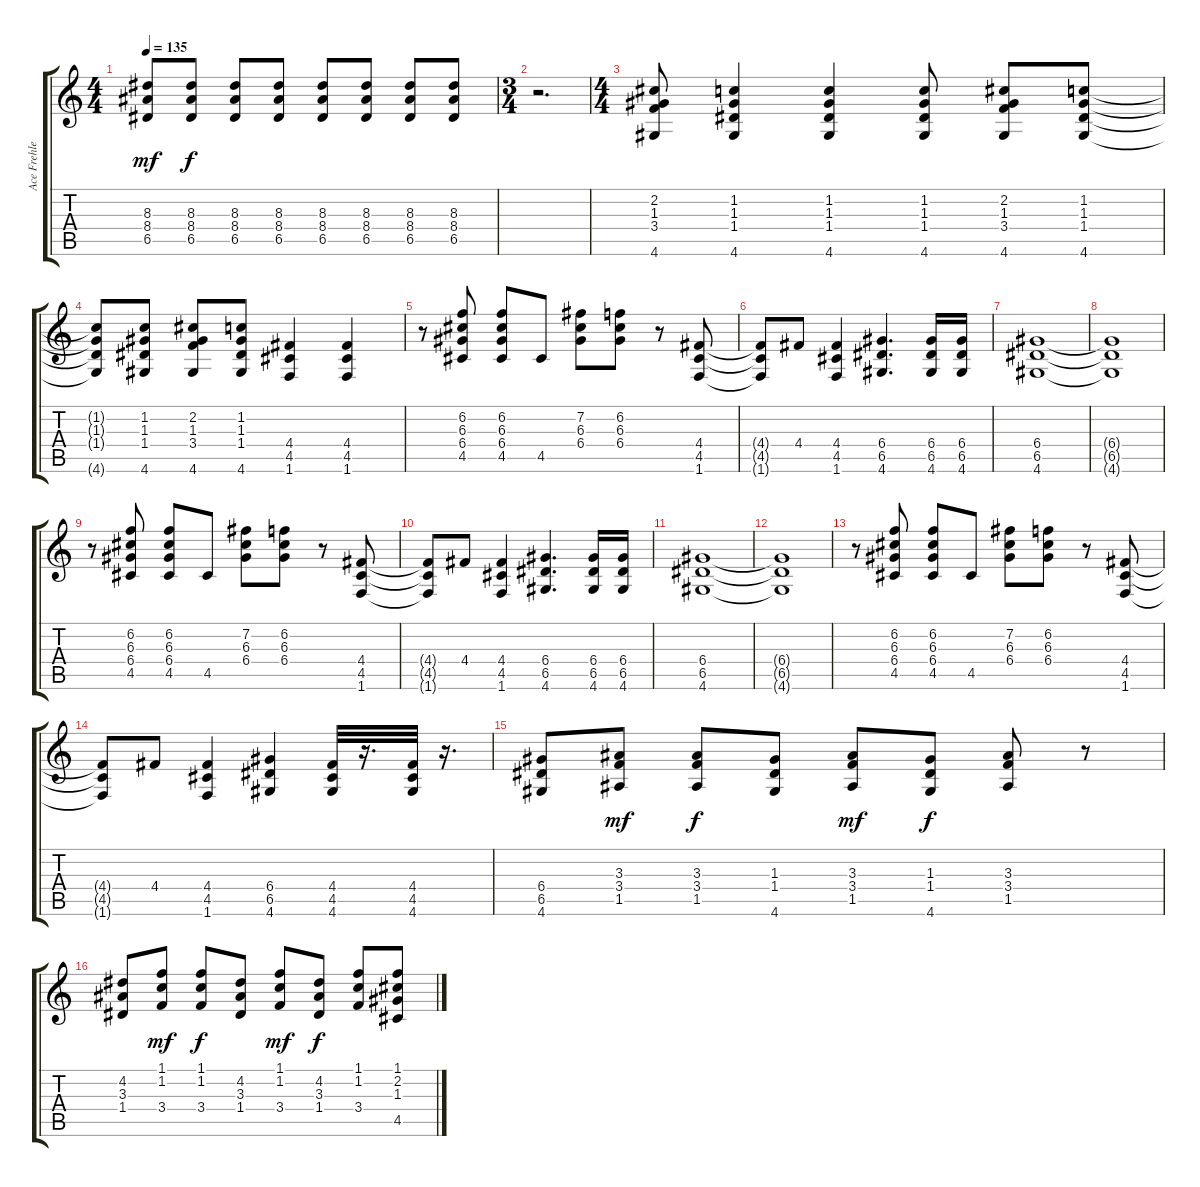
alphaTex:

\track ("Ace Frehley" "Ace Frehle") {instrument distortionguitar}
\staff {score tabs}
\tuning (E4 B3 G3 D3 A2 E2) {hide}
\ts (4 4)
\tempo 135
\clef g2
\ks c
(8.3 8.4 6.5).8{dy mf} (8.3 8.4 6.5).8{dy f} (8.3 8.4 6.5).8 (8.3 8.4 6.5).8 (8.3 8.4 6.5).8 (8.3 8.4 6.5).8 (8.3 8.4 6.5).8 (8.3 8.4 6.5).8 |
\ts (3 4)
r.2{d} |
\ts (4 4)
(2.2 1.3 3.4 4.6).8 (1.2 1.3 1.4 4.6).4 (1.2 1.3 1.4 4.6).4 (1.2 1.3 1.4 4.6).8 (2.2 1.3 3.4 4.6).8 (1.2 1.3 1.4 4.6).8 |
(1.2{t} 1.3{t} 1.4{t} 4.6{t}).8 (1.2 1.3 1.4 4.6).8 (2.2 1.3 3.4 4.6).8 (1.2 1.3 1.4 4.6).8 (4.4 4.5 1.6).4 (4.4 4.5 1.6).4 |
r.8 (6.2 6.3 6.4 4.5).8 (6.2 6.3 6.4 4.5).8 4.5.8 (7.2 6.3 6.4).8 (6.2 6.3 6.4).8 r.8 (4.4 4.5 1.6).8 |
(4.4{t} 4.5{t} 1.6{t}).8 4.4.8 (4.4 4.5 1.6).4 (6.4 6.5 4.6).4{d} (6.4 6.5 4.6).16 (6.4 6.5 4.6).16 |
(6.4 6.5 4.6).1 |
(6.4{t} 6.5{t} 4.6{t}).1 |
r.8 (6.2 6.3 6.4 4.5).8 (6.2 6.3 6.4 4.5).8 4.5.8 (7.2 6.3 6.4).8 (6.2 6.3 6.4).8 r.8 (4.4 4.5 1.6).8 |
(4.4{t} 4.5{t} 1.6{t}).8 4.4.8 (4.4 4.5 1.6).4 (6.4 6.5 4.6).4{d} (6.4 6.5 4.6).16 (6.4 6.5 4.6).16 |
(6.4 6.5 4.6).1 |
(6.4{t} 6.5{t} 4.6{t}).1 |
r.8 (6.2 6.3 6.4 4.5).8 (6.2 6.3 6.4 4.5).8 4.5.8 (7.2 6.3 6.4).8 (6.2 6.3 6.4).8 r.8 (4.4 4.5 1.6).8 |
(4.4{t} 4.5{t} 1.6{t}).8 4.4.8 (4.4 4.5 1.6).4 (6.4 6.5 4.6).4 (4.4 4.5 4.6).32 r.16{d} (4.4 4.5 4.6).32 r.16{d} |
(6.4 6.5 4.6).8 (3.3 3.4 1.5).8{dy mf} (3.3 3.4 1.5).8{dy f} (1.3 1.4 4.6).8 (3.3 3.4 1.5).8{dy mf} (1.3 1.4 4.6).8{dy f} (3.3 3.4 1.5).8 r.8 |
(4.2 3.3 1.4).8 (1.1 1.2 3.4).8{dy mf} (1.1 1.2 3.4).8{dy f} (4.2 3.3 1.4).8 (1.1 1.2 3.4).8{dy mf} (4.2 3.3 1.4).8{dy f} (1.1 1.2 3.4).8 (1.1 2.2 1.3 4.5).8
